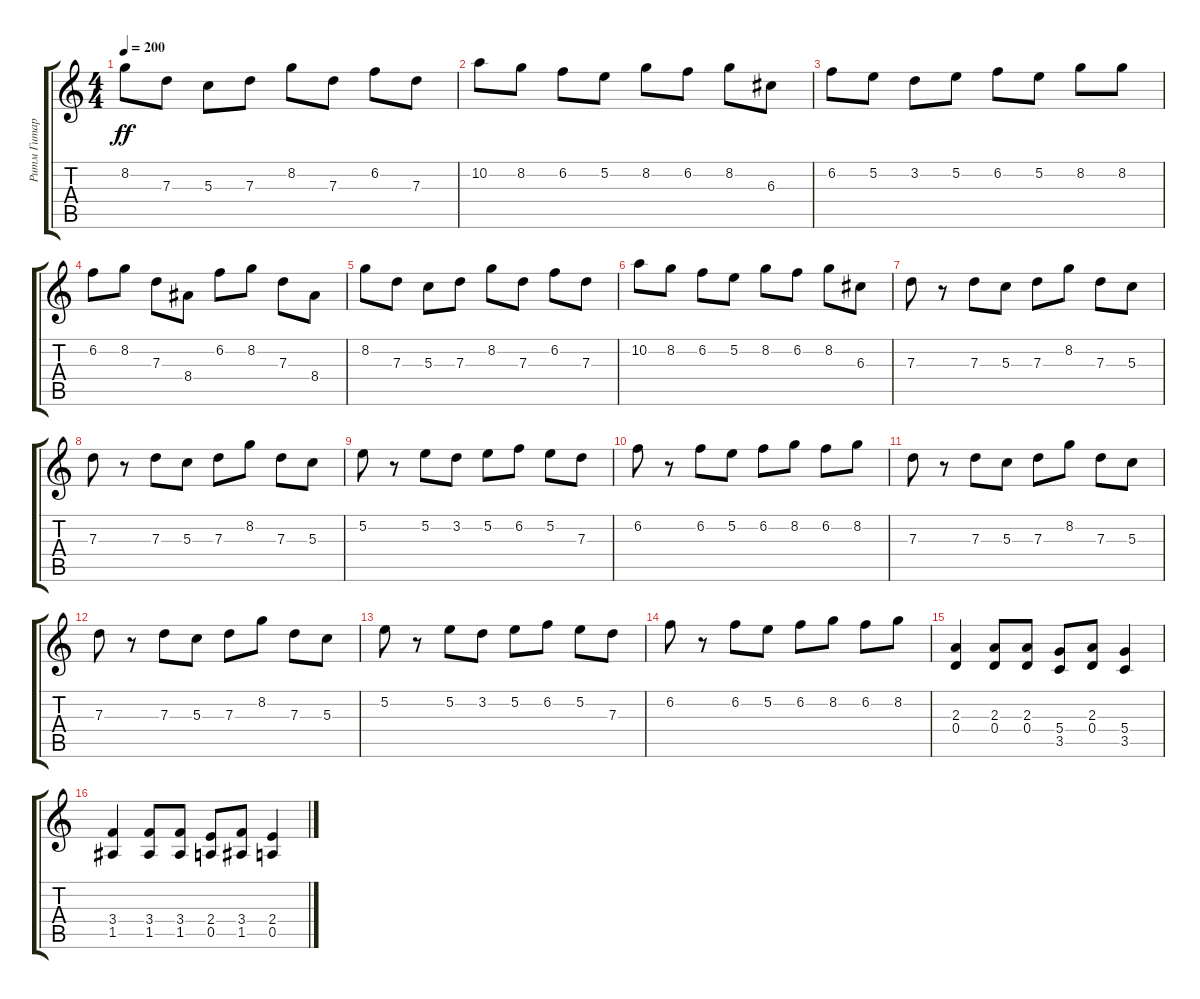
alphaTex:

\track ("Ритм Гитара" "Ритм Гитар") {instrument distortionguitar}
\staff {score tabs}
\tuning (E4 B3 G3 D3 A2 E2) {hide}
\ts (4 4)
\tempo 200
\clef g2
\ks c
8.2.8{dy ff} 7.3.8 5.3.8 7.3.8 8.2.8 7.3.8 6.2.8 7.3.8 |
10.2.8 8.2.8 6.2.8 5.2.8 8.2.8 6.2.8 8.2.8 6.3.8 |
6.2.8 5.2.8 3.2.8 5.2.8 6.2.8 5.2.8 8.2.8 8.2.8 |
6.2.8 8.2.8 7.3.8 8.4.8 6.2.8 8.2.8 7.3.8 8.4.8 |
8.2.8 7.3.8 5.3.8 7.3.8 8.2.8 7.3.8 6.2.8 7.3.8 |
10.2.8 8.2.8 6.2.8 5.2.8 8.2.8 6.2.8 8.2.8 6.3.8 |
7.3.8 r.8 7.3.8 5.3.8 7.3.8 8.2.8 7.3.8 5.3.8 |
7.3.8 r.8 7.3.8 5.3.8 7.3.8 8.2.8 7.3.8 5.3.8 |
5.2.8 r.8 5.2.8 3.2.8 5.2.8 6.2.8 5.2.8 7.3.8 |
6.2.8 r.8 6.2.8 5.2.8 6.2.8 8.2.8 6.2.8 8.2.8 |
7.3.8 r.8 7.3.8 5.3.8 7.3.8 8.2.8 7.3.8 5.3.8 |
7.3.8 r.8 7.3.8 5.3.8 7.3.8 8.2.8 7.3.8 5.3.8 |
5.2.8 r.8 5.2.8 3.2.8 5.2.8 6.2.8 5.2.8 7.3.8 |
6.2.8 r.8 6.2.8 5.2.8 6.2.8 8.2.8 6.2.8 8.2.8 |
(2.3 0.4).4 (2.3 0.4).8 (2.3 0.4).8 (5.4 3.5).8 (2.3 0.4).8 (5.4 3.5).4 |
(3.4 1.5).4 (3.4 1.5).8 (3.4 1.5).8 (2.4 0.5).8 (3.4 1.5).8 (2.4 0.5).4
